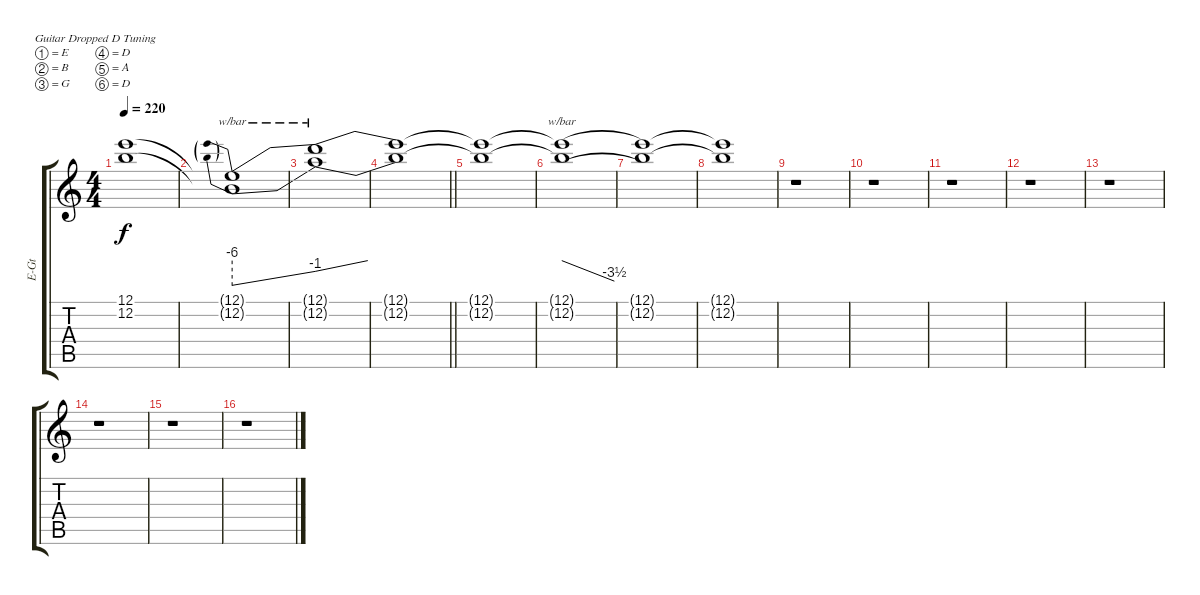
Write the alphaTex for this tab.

\bracketExtendMode groupsimilarinstruments
\otherSystemsTrackNameOrientation horizontal
\track ("Lead guitar" "E-Gt") {instrument overdrivenguitar}
\staff {score tabs}
\tuning (E4 B3 G3 D3 A2 D2)
\ts (4 4)
\tempo 220
\clef g2
\ks c
(12.1{t} 12.2{t}).1{dy f beam Down} |
(12.1{t} 12.2{t}).1{tbe (predivedive default 0 -24 60 -4) beam Down} |
(12.1{t} 12.2{t}).1{tbe (dive default 0 -4 60 0) beam Down} |
\barLineRight lightlight
(12.1{t} 12.2{t}).1{beam Down} |
(12.1{t} 12.2{t}).1{beam Down} |
(12.1{t} 12.2{t}).1{tbe (dive default 0 0 60 -14) beam Down} |
(12.1{t} 12.2{t}).1{beam Down} |
(12.1{t} 12.2{t}).1{beam Down} |
r.1{beam Down} |
r.1{beam Down} |
r.1{beam Down} |
r.1{beam Down} |
r.1{beam Down} |
r.1{beam Down} |
r.1{beam Down} |
r.1{beam Down}
